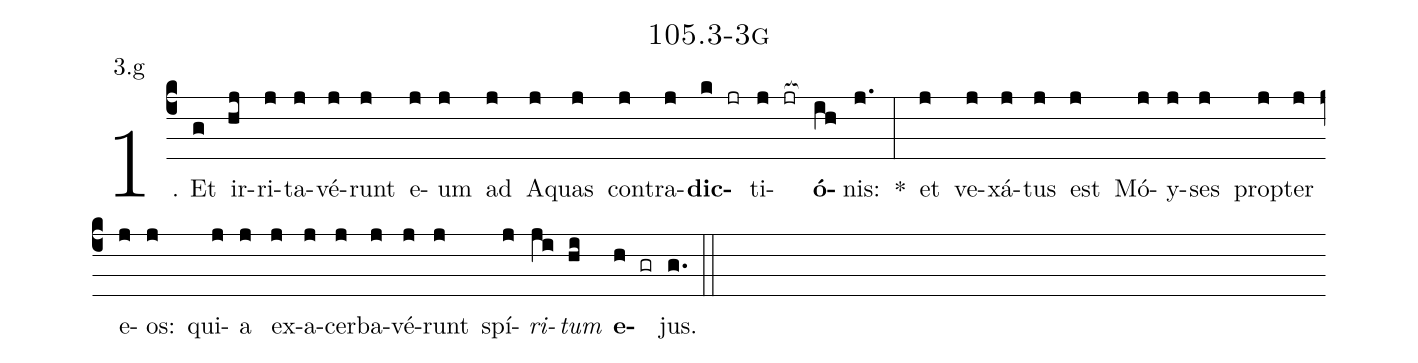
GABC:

name: 105.3-3g;
annotation: 3.g;
%%
(c4)1. Et(g) ir(hj)ri(j)ta(j)vé(j)runt(j) e(j)um(j) ad(j) A(j)quas(j) con(j)tra(j)<b>dic</b>(k jr)ti(j jr[ocb:1{])<b>ó</b>(ih[ocb:0}])nis:(j.) *(:) et(j) ve(j)xá(j)tus(j) est(j) Mó(j)y(j)ses(j) prop(j)ter(j) e(j)os:(j) qui(j)a(j) ex(j)a(j)cer(j)ba(j)vé(j)runt(j) spí(j)<i>ri</i>(ji)<i>tum</i>(hi) <b>e</b>(h gr)jus.(g.) (::)


%E(j) u(j) o(ji) u(hi) a(h) e.(g.) (::)
